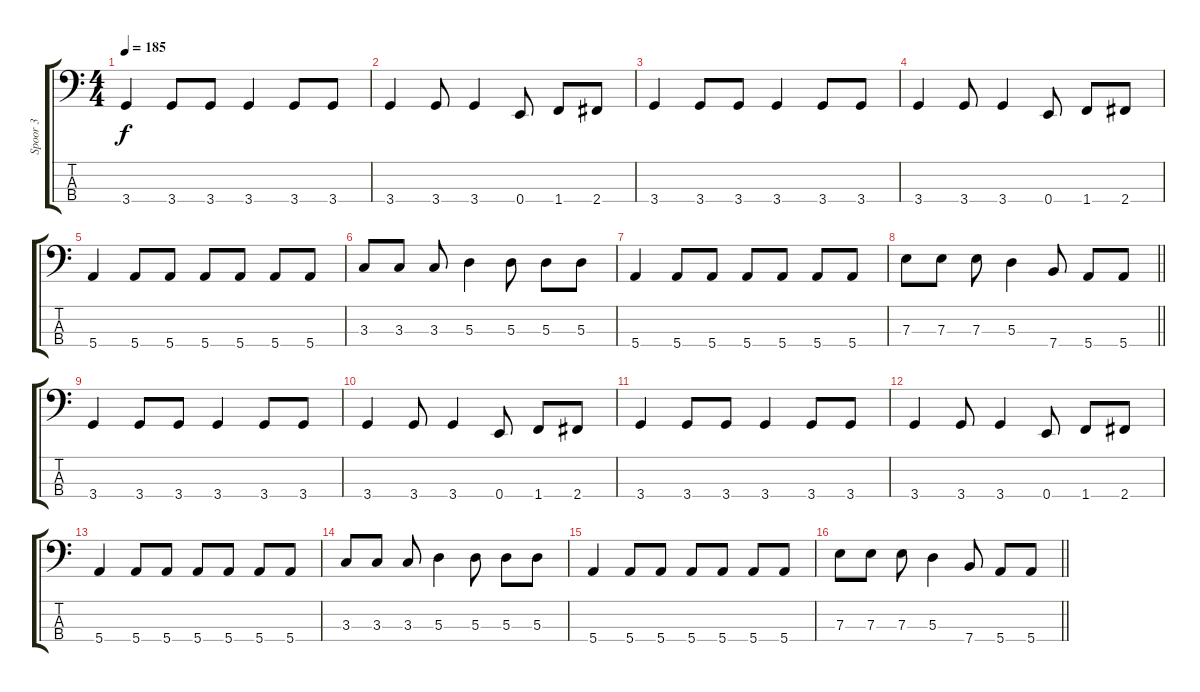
\track ("Spoor 3" "Spoor 3") {instrument electricbassfinger}
\staff {score tabs}
\tuning (G2 D2 A1 E1) {hide}
\ts (4 4)
\tempo 185
\clef f4
\ks c
3.4.4{dy f} 3.4.8 3.4.8 3.4.4 3.4.8 3.4.8 |
3.4.4 3.4.8 3.4.4 0.4.8 1.4.8 2.4.8 |
3.4.4 3.4.8 3.4.8 3.4.4 3.4.8 3.4.8 |
3.4.4 3.4.8 3.4.4 0.4.8 1.4.8 2.4.8 |
5.4.4 5.4.8 5.4.8 5.4.8 5.4.8 5.4.8 5.4.8 |
3.3.8 3.3.8 3.3.8 5.3.4 5.3.8 5.3.8 5.3.8 |
5.4.4 5.4.8 5.4.8 5.4.8 5.4.8 5.4.8 5.4.8 |
\barLineRight lightlight
7.3.8 7.3.8 7.3.8 5.3.4 7.4.8 5.4.8 5.4.8 |
3.4.4 3.4.8 3.4.8 3.4.4 3.4.8 3.4.8 |
3.4.4 3.4.8 3.4.4 0.4.8 1.4.8 2.4.8 |
3.4.4 3.4.8 3.4.8 3.4.4 3.4.8 3.4.8 |
3.4.4 3.4.8 3.4.4 0.4.8 1.4.8 2.4.8 |
5.4.4 5.4.8 5.4.8 5.4.8 5.4.8 5.4.8 5.4.8 |
3.3.8 3.3.8 3.3.8 5.3.4 5.3.8 5.3.8 5.3.8 |
5.4.4 5.4.8 5.4.8 5.4.8 5.4.8 5.4.8 5.4.8 |
\barLineRight lightlight
7.3.8 7.3.8 7.3.8 5.3.4 7.4.8 5.4.8 5.4.8
